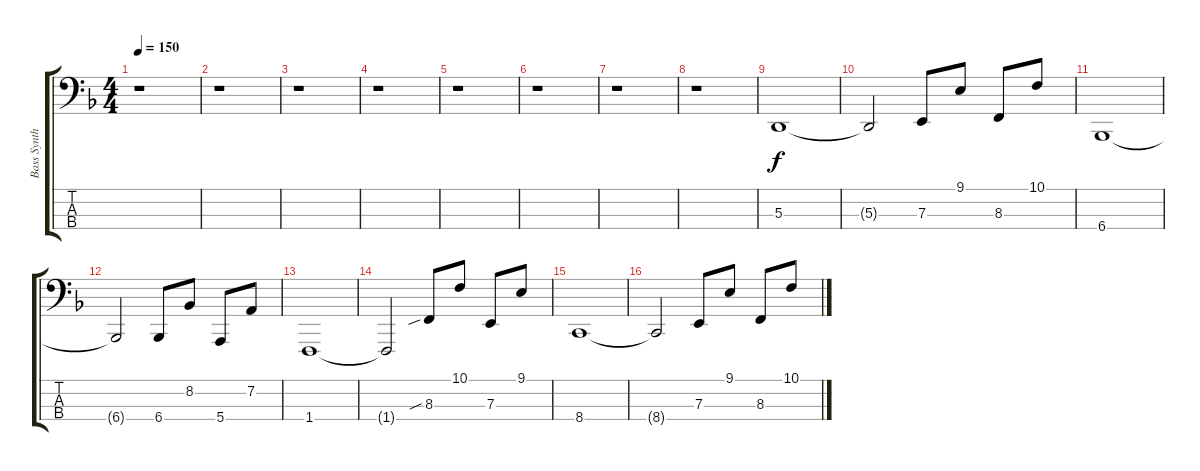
\track ("Bass Synth" "Bass Synth") {instrument lead2sawtooth}
\staff {score tabs}
\tuning (G2 D2 A1 E1) {hide}
\ts (4 4)
\tempo 150
\clef f4
\ks f
r.1{dy f} |
r.1 |
r.1 |
r.1 |
r.1 |
r.1 |
r.1 |
r.1 |
5.3.1 |
5.3{t}.2 7.3.8 9.1.8 8.3.8 10.1.8 |
6.4.1 |
6.4{t}.2 6.4.8 8.2.8 5.4.8 7.2.8 |
1.4.1 |
1.4{t}.2 8.3{sib}.8 10.1.8 7.3.8 9.1.8 |
8.4.1 |
8.4{t}.2 7.3.8 9.1.8 8.3.8 10.1.8
